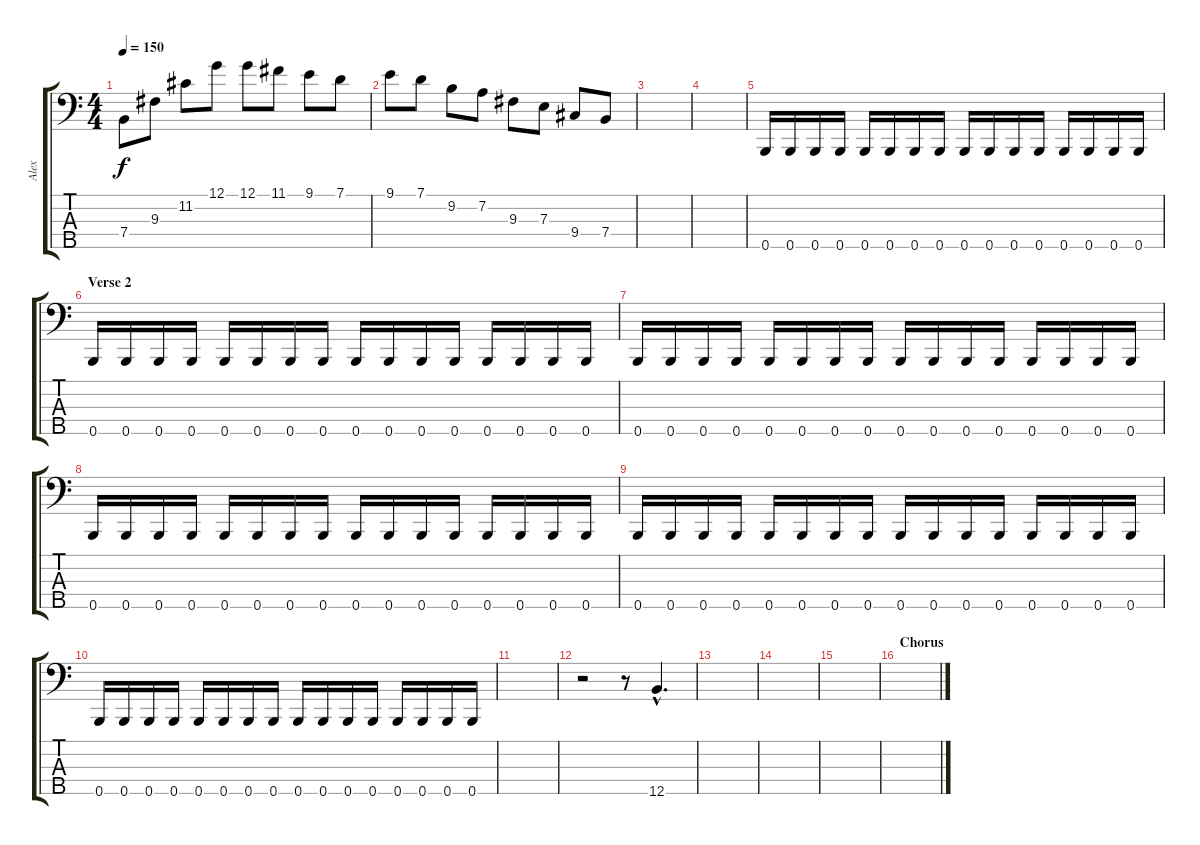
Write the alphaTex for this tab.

\track ("Alex" "Alex") {instrument electricbasspick}
\staff {score tabs}
\tuning (G2 D2 A1 E1 B0) {hide}
\ts (4 4)
\tempo 150
\clef f4
\ks c
7.4.8{dy f} 9.3.8 11.2.8 12.1.8 12.1.8 11.1.8 9.1.8 7.1.8 |
9.1.8 7.1.8 9.2.8 7.2.8 9.3.8 7.3.8 9.4.8 7.4.8 |
|
|
0.5.16 0.5.16 0.5.16 0.5.16 0.5.16 0.5.16 0.5.16 0.5.16 0.5.16 0.5.16 0.5.16 0.5.16 0.5.16 0.5.16 0.5.16 0.5.16 |
\section ("" "Verse 2")
0.5.16 0.5.16 0.5.16 0.5.16 0.5.16 0.5.16 0.5.16 0.5.16 0.5.16 0.5.16 0.5.16 0.5.16 0.5.16 0.5.16 0.5.16 0.5.16 |
0.5.16 0.5.16 0.5.16 0.5.16 0.5.16 0.5.16 0.5.16 0.5.16 0.5.16 0.5.16 0.5.16 0.5.16 0.5.16 0.5.16 0.5.16 0.5.16 |
0.5.16 0.5.16 0.5.16 0.5.16 0.5.16 0.5.16 0.5.16 0.5.16 0.5.16 0.5.16 0.5.16 0.5.16 0.5.16 0.5.16 0.5.16 0.5.16 |
0.5.16 0.5.16 0.5.16 0.5.16 0.5.16 0.5.16 0.5.16 0.5.16 0.5.16 0.5.16 0.5.16 0.5.16 0.5.16 0.5.16 0.5.16 0.5.16 |
0.5.16 0.5.16 0.5.16 0.5.16 0.5.16 0.5.16 0.5.16 0.5.16 0.5.16 0.5.16 0.5.16 0.5.16 0.5.16 0.5.16 0.5.16 0.5.16 |
|
r.2 r.8 12.5{hac}.4{d} |
|
|
|
\section ("" "Chorus")
